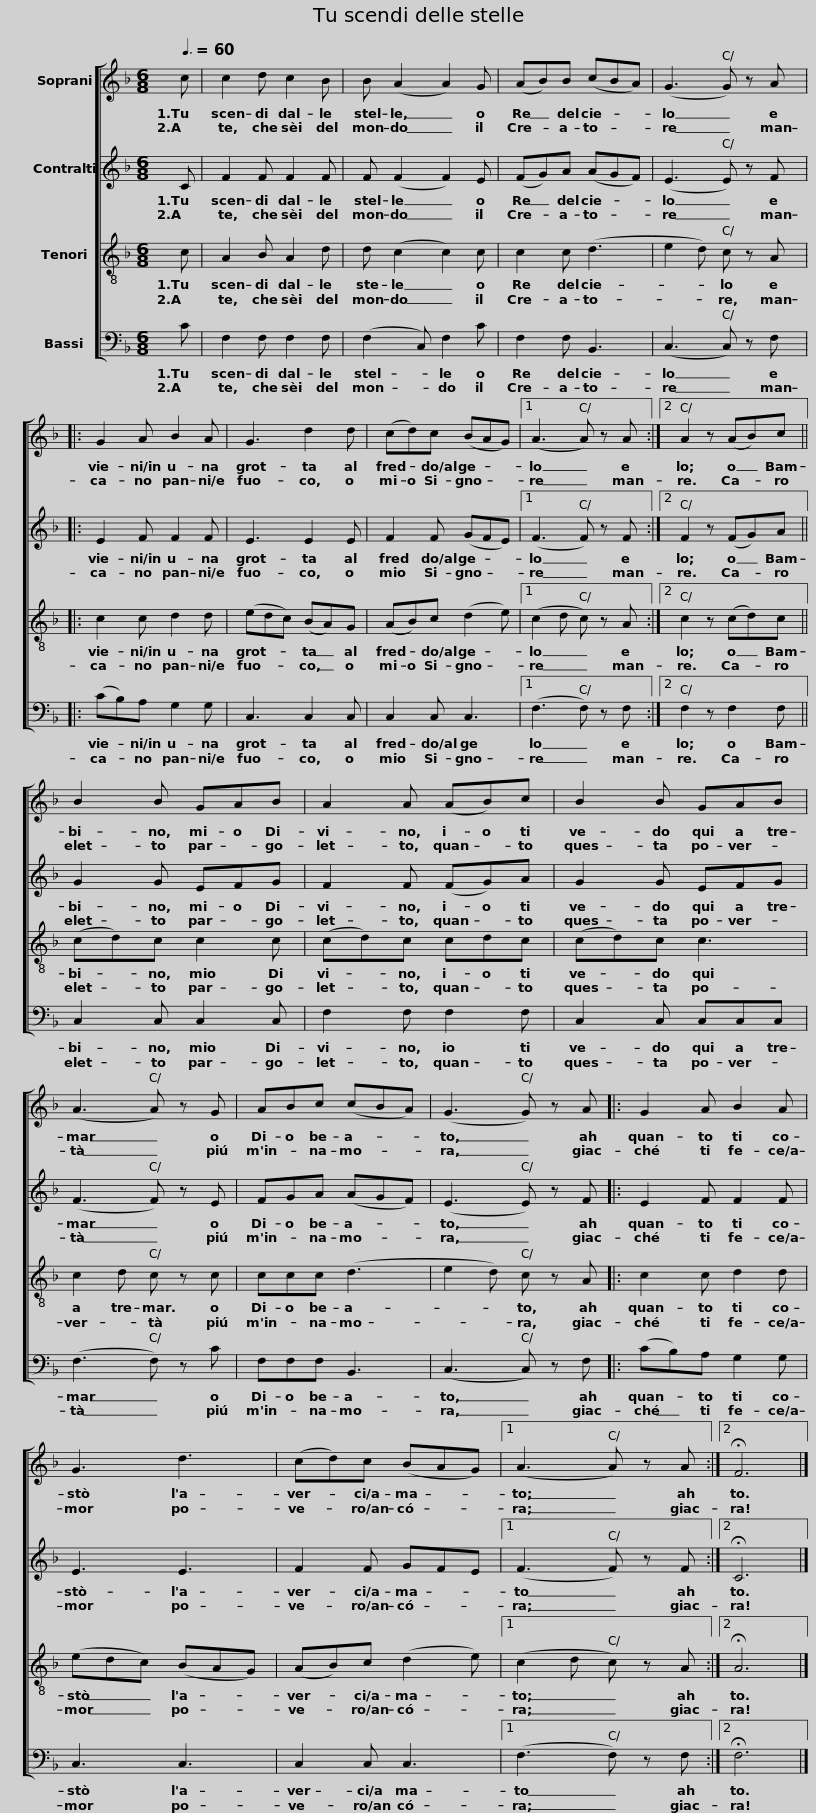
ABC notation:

X:1
%%score [ 1 2 3 4 ]
L:1/8
Q:3/8=60
M:6/8
I:linebreak $
K:F
V:1 treble
V:2 treble
V:3 treble-8
V:4 bass
V:1
 c | c2 d c2 B | B (A2 A2) G | (AB)B (cBA) | (G3 G) z A |:$ %5
 G2 A B2 A | G3 d2 d | (cd)c (BAG) |1 (A3 A) z A :|2 A2 z (AB)c ||$ %10
 B2 B GAB | A2 A (AB)c | B2 B GAB | (A3 A) z G |$ ABc (cBA) | %15
 (G3 G) z A |: G2 A B2 A | G3 d3 | (cd)c (BAG) |1$ (A3 A) z A :|2 %20
 !fermata!F6 |] %21
V:2
 C | F2 F F2 F | F (F2 F2) E | (FG)A (AGF) | (E3 E) z F |:$ %5
 E2 F F2 F | E3 E2 E | F2 F (GFE) |1 (F3 F) z F :|2 F2 z (FG)A ||$ %10
 G2 G EFG | F2 F (FG)A | G2 G EFG | (F3 F) z E |$ FGA (AGF) | %15
 (E3 E) z F |: E2 F F2 F | E3 E3 | F2 F GFE |1$ (F3 F) z F :|2 %20
 !fermata!C6 |] %21
V:3
 c | A2 B A2 d | d (c2 c2) c | c2 c (d3 | e2 d) c z A |:$ %5
 c2 c d2 d | (edc) (BA)G | (AB)c (d2 e) |1 (c2 d c) z A :|2 c2 z (cd)c ||$ %10
 (cd)c c2 c | (cd)c cdc | (cd)c c3 | c2 d c z c |$ ccc (d3 | %15
 e2 d) c z A |: c2 c d2 d | (edc) (BAG) | (AB)c (d2 e) |1$ (c2 d c) z A :|2 %20
 !fermata!A6 |] %21
V:4
 C | F,2 F, F,2 F, | (F,2 C,) F,2 C | F,2 F, B,,3 | (C,3 C,) z F, |:$ %5
 (CB,)A, G,2 G, | C,3 C,2 C, | C,2 C, C,3 |1 (F,3 F,) z F, :|2 F,2 z F,2 F, ||$ %10
 C,2 C, C,2 C, | F,2 F, F,2 F, | C,2 C, C,C,C, | (F,3 F,) z C |$ F,F,F, B,,3 | %15
 (C,3 C,) z F, |: (CB,)A, G,2 G, | C,3 C,3 | C,2 C, C,3 |1$ (F,3 F,) z F, :|2 %20
 !fermata!F,6 |] %21
